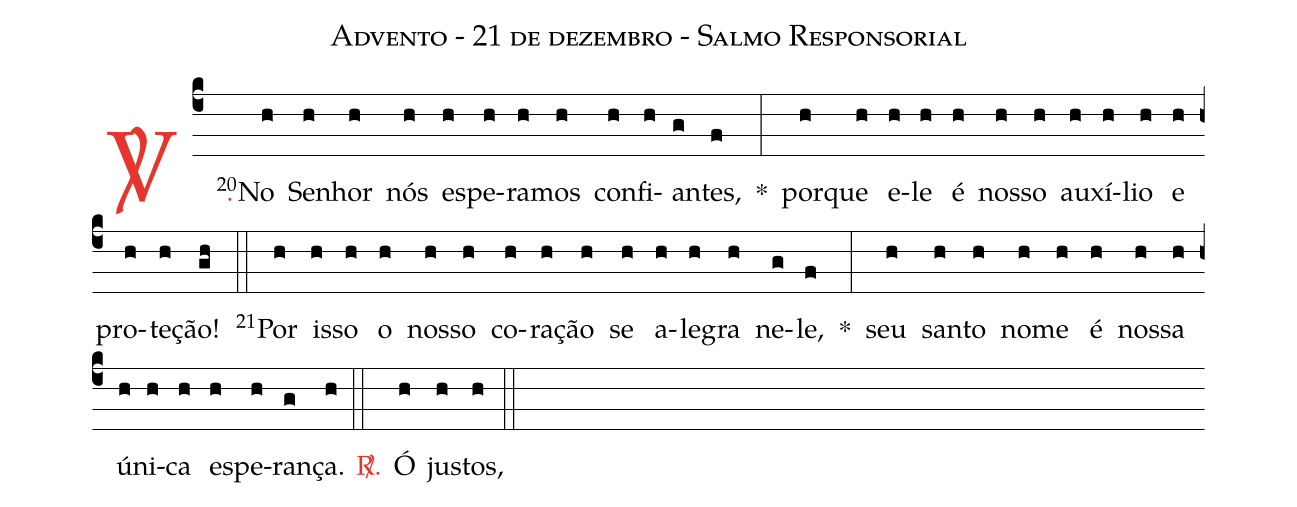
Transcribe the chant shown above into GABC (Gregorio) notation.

name: Advento - 21 de dezembro - Salmo Responsorial;
%%
(c4)

<c><sp>V/</sp>.</c>() <v>\VSup{20}</v>No(h) Se(h)nhor(h) nós(h) es(h)pe(h)ra(h)mos(h) con(h)fi(h)an(g)tes,(f) *(:)
por(h)que(h) e(h)le(h) é(h) nos(h)so(h) au(h)xí(h)lio(h) e(h) pro(h)te(h)ção!(gh)

(::)

<v>\VSup{21}</v>Por(h) is(h)so(h) o(h) nos(h)so(h) co(h)ra(h)ção(h) se(h) a(h)le(h)gra(h) ne(g)le,(f) *(:)
seu(h) san(h)to(h) no(h)me(h) é(h) nos(h)sa(h) ú(h)ni(h)ca(h) es(h)pe(h)ran(g)ça.(h)

(::)

<c><sp>R/</sp>.</c>() Ó(h) jus(h)tos,(h)

(::)
